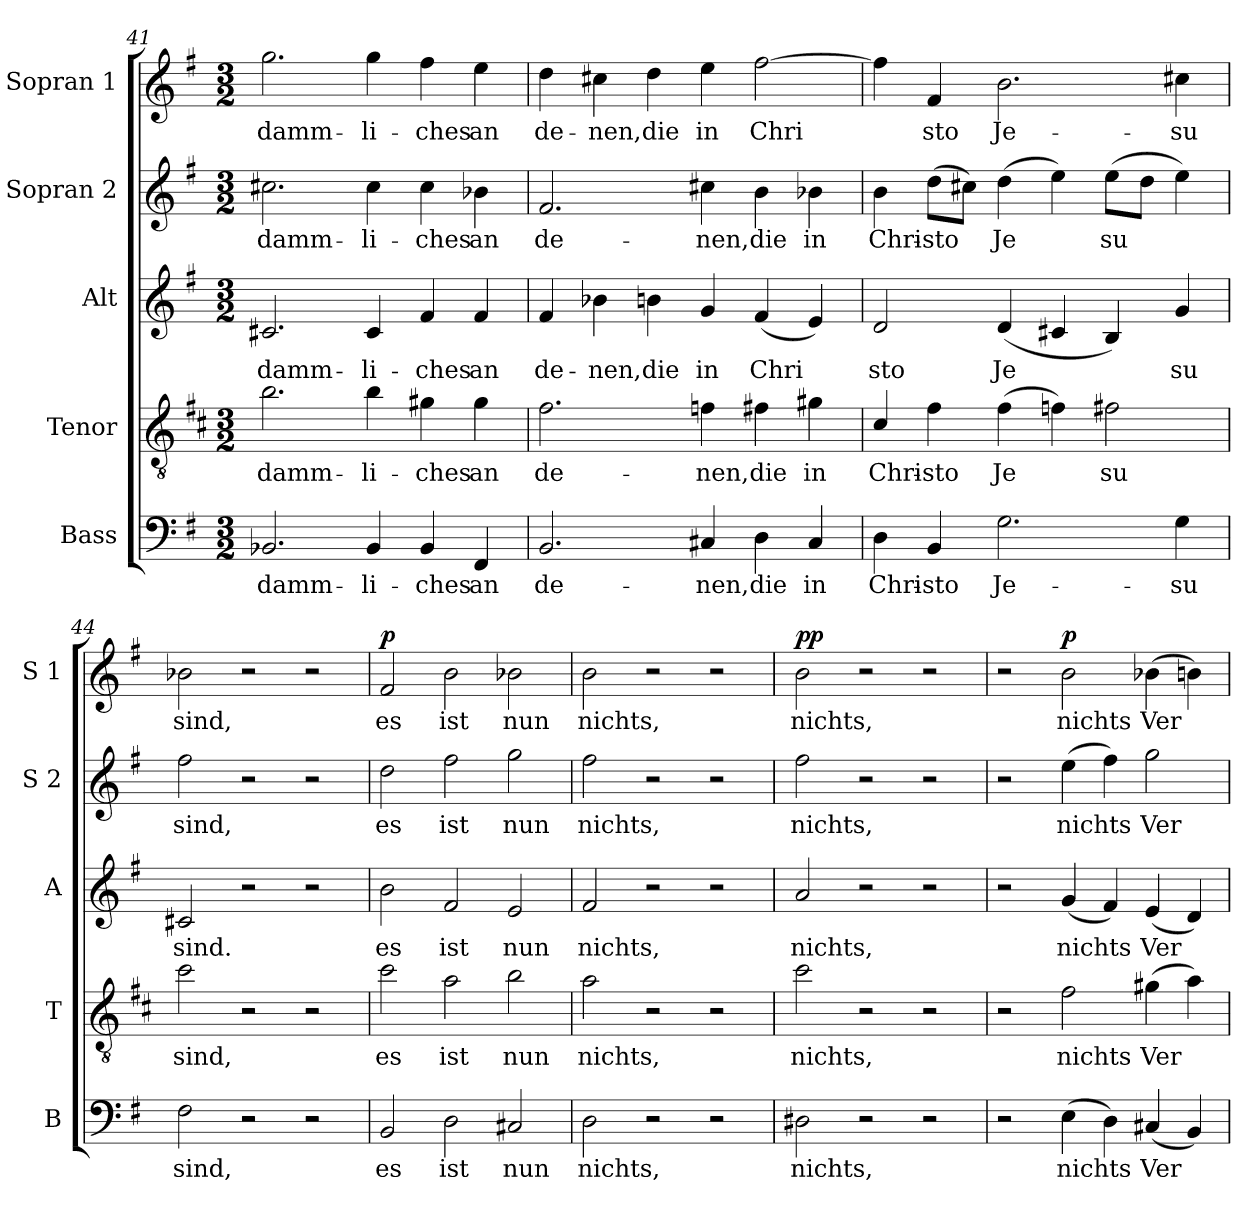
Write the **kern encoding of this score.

**kern	**text	**kern	**text	**kern	**text	**kern	**text	**kern	**text	**dynam
*part5	*part5	*part4	*part4	*part3	*part3	*part2	*part2	*part1	*part1	*part1
*staff5	*staff5	*staff4	*staff4	*staff3	*staff3	*staff2	*staff2	*staff1	*staff1	*staff1
*I"Bass	*	*I"Tenor	*	*I"Alt	*	*I"Sopran 2	*	*I"Sopran 1	*	*
*I'B	*	*I'T	*	*I'A	*	*I'S 2	*	*I'S 1	*	*
!!LO:LB:g=z
*clefF4	*	*clefGv2	*	*clefG2	*	*clefG2	*	*clefG2	*	*
*	*	*ITrd4c7	*	*	*	*	*	*	*	*
*k[f#]	*	*k[f#]	*	*k[f#]	*	*k[f#]	*	*k[f#]	*	*
*M3/2	*	*M3/2	*	*M3/2	*	*M3/2	*	*M3/2	*	*
=41	=41	=41	=41	=41	=41	=41	=41	=41	=41	=41
!	!LO:LY:b	!	!LO:LY:b	!	!LO:LY:b	!	!LO:LY:b	!	!LO:LY:b	!
2.BB-X/	damm-	2.e\	damm-	2.c#X/	damm-	2.cc#X\	damm-	2.gg\	damm-	.
!	!LO:LY:b	!	!LO:LY:b	!	!LO:LY:b	!	!LO:LY:b	!	!LO:LY:b	!
4BB-/	li-	4e\	li-	4c#/	li-	4cc#\	li-	4gg\	li-	.
!	!LO:LY:b	!	!LO:LY:b	!	!LO:LY:b	!	!LO:LY:b	!	!LO:LY:b	!
4BB-/	ches	4c#X\	ches	4f#/	ches	4cc#\	ches	4ff#\	ches	.
!	!LO:LY:b	!	!LO:LY:b	!	!LO:LY:b	!	!LO:LY:b	!	!LO:LY:b	!
4FF#/	an	4c#\	an	4f#/	an	4b-X\	an	4ee\	an	.
=42	=42	=42	=42	=42	=42	=42	=42	=42	=42	=42
!	!LO:LY:b	!	!LO:LY:b	!	!LO:LY:b	!	!LO:LY:b	!	!LO:LY:b	!
2.BB/	de-	2.B\	de-	4f#/	de-	2.f#/	de-	4dd\	de-	.
!	!	!	!	!	!LO:LY:b	!	!	!	!LO:LY:b	!
.	.	.	.	4b-X\	nen,	.	.	4cc#X\	nen,	.
!	!	!	!	!	!LO:LY:b	!	!	!	!LO:LY:b	!
.	.	.	.	4bn\	die	.	.	4dd\	die	.
!	!LO:LY:b	!	!LO:LY:b	!	!LO:LY:b	!	!LO:LY:b	!	!LO:LY:b	!
4C#X/	nen,	4B-X\	nen,	4g/	in	4cc#X\	nen,	4ee\	in	.
!	!LO:LY:b	!	!LO:LY:b	!	!LO:LY:b	!	!LO:LY:b	!	!LO:LY:b	!
4D\	die	4Bn\	die	(4f#/	Chri	4b\	die	[2ff#\	Chri	.
!	!LO:LY:b	!	!LO:LY:b	!	!	!	!LO:LY:b	!	!	!
4C#/	in	4c#X\	in	4e/)	.	4b-X\	in	.	.	.
=43	=43	=43	=43	=43	=43	=43	=43	=43	=43	=43
!	!LO:LY:b	!	!LO:LY:b	!	!LO:LY:b	!	!LO:LY:b	!	!	!
4D\	Chri-	4F#/	Chri-	2d/	sto	4b\	Chri-	4ff#\]	.	.
!	!LO:LY:b	!	!LO:LY:b	!	!	!	!LO:LY:b	!	!LO:LY:b	!
4BB/	sto	4B\	sto	.	.	(8dd\L	sto	4f#/	sto	.
.	.	.	.	.	.	8cc#X\J)	.	.	.	.
!	!LO:LY:b	!	!LO:LY:b	!	!LO:LY:b	!	!LO:LY:b	!	!LO:LY:b	!
2.G\	Je-	(4B\	Je	(4d/	Je	(4dd\	Je	2.b\	Je-	.
.	.	4B-X\)	.	4c#X/	.	4ee\)	.	.	.	.
!	!	!	!LO:LY:b	!	!	!	!LO:LY:b	!	!	!
.	.	2Bn\	su	4B/)	.	(8ee\L	su	.	.	.
.	.	.	.	.	.	8dd\J	.	.	.	.
!	!LO:LY:b	!	!	!	!LO:LY:b	!	!	!	!LO:LY:b	!
4G\	su	.	.	4g/	su	4ee\)	.	4cc#X\	su	.
!!LO:LB:g=z
=44	=44	=44	=44	=44	=44	=44	=44	=44	=44	=44
!	!LO:LY:b	!	!LO:LY:b	!	!LO:LY:b	!	!LO:LY:b	!	!LO:LY:b	!
2F#\	sind,	2f#\	sind,	2c#X/	sind.	2ff#\	sind,	2b-X\	sind,	.
2r	.	2r	.	2r	.	2r	.	2r	.	.
2r	.	2r	.	2r	.	2r	.	2r	.	.
=45	=45	=45	=45	=45	=45	=45	=45	=45	=45	=45
!	!LO:LY:b	!	!LO:LY:b	!	!LO:LY:b	!	!LO:LY:b	!	!LO:LY:b	!LO:DY:b
2BB/	es	2f#\	es	2b\	es	2dd\	es	2f#/	es	p
!	!LO:LY:b	!	!LO:LY:b	!	!LO:LY:b	!	!LO:LY:b	!	!LO:LY:b	!
2D\	ist	2d\	ist	2f#/	ist	2ff#\	ist	2b\	ist	.
!	!LO:LY:b	!	!LO:LY:b	!	!LO:LY:b	!	!LO:LY:b	!	!LO:LY:b	!
2C#X/	nun	2e\	nun	2e/	nun	2gg\	nun	2b-X\	nun	.
=46	=46	=46	=46	=46	=46	=46	=46	=46	=46	=46
!	!LO:LY:b	!	!LO:LY:b	!	!LO:LY:b	!	!LO:LY:b	!	!LO:LY:b	!
2D\	nichts,	2d\	nichts,	2f#/	nichts,	2ff#\	nichts,	2b\	nichts,	.
2r	.	2r	.	2r	.	2r	.	2r	.	.
2r	.	2r	.	2r	.	2r	.	2r	.	.
!!LO:PB:g=z
=47	=47	=47	=47	=47	=47	=47	=47	=47	=47	=47
!	!LO:LY:b	!	!LO:LY:b	!	!LO:LY:b	!	!LO:LY:b	!	!LO:LY:b	!LO:DY:b
2D#X\	nichts,	2f#\	nichts,	2a/	nichts,	2ff#\	nichts,	2b\	nichts,	pp
2r	.	2r	.	2r	.	2r	.	2r	.	.
2r	.	2r	.	2r	.	2r	.	2r	.	.
=48	=48	=48	=48	=48	=48	=48	=48	=48	=48	=48
2r	.	2r	.	2r	.	2r	.	2r	.	.
!	!LO:LY:b	!	!LO:LY:b	!	!LO:LY:b	!	!LO:LY:b	!	!LO:LY:b	!LO:DY:b
(4E\	nichts	2B\	nichts	(4g/	nichts	(4ee\	nichts	2b\	nichts	p
4D\)	.	.	.	4f#/)	.	4ff#\)	.	.	.	.
!	!LO:LY:b	!	!LO:LY:b	!	!LO:LY:b	!	!LO:LY:b	!	!LO:LY:b	!
(4C#X/	Ver	(4c#X\	Ver	(4e/	Ver	2gg\	Ver-	(4b-X\	Ver	.
4BB/)	.	4d\)	.	4d/)	.	.	.	4bn\)	.	.
=	=	=	=	=	=	=	=	=	=	=
*-	*-	*-	*-	*-	*-	*-	*-	*-	*-	*-
